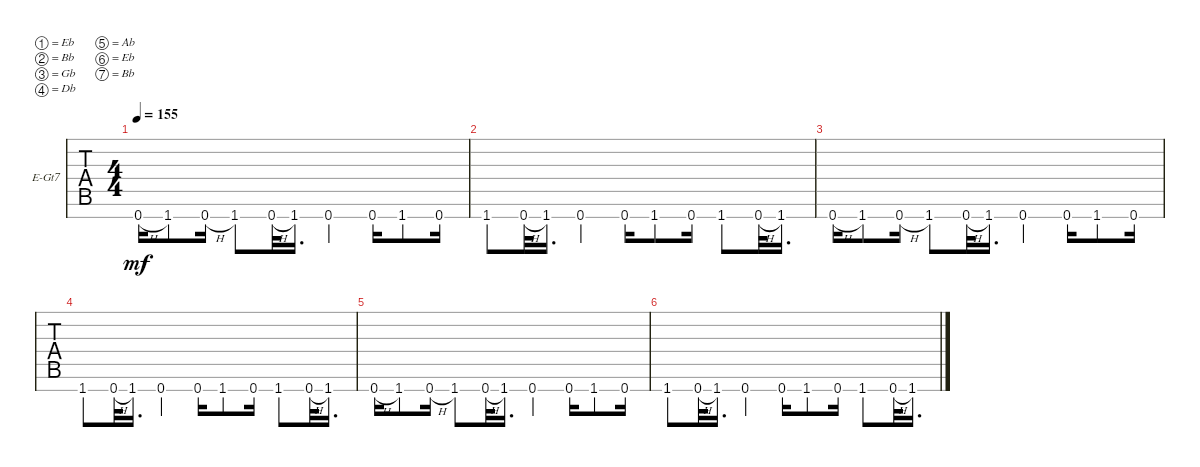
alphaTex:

\defaultSystemsLayout 4
\bracketExtendMode groupsimilarinstruments
\firstSystemTrackNameOrientation horizontal
\otherSystemsTrackNameOrientation horizontal
\track ("Travis Montgomery" "E-Gt7") {instrument distortionguitar}
\staff {tabs}
\tuning (Eb4 Bb3 Gb3 Db3 Ab2 Eb2 Bb1)
\ts (4 4)
\tempo 155
\clef g2
\ks c
0.7{h}.16{dy mf} 1.7.8 0.7{h}.16 1.7.8 0.7{h}.32 1.7.16{d} 0.7.4 0.7.16 1.7.8 0.7.16 |
1.7.8 0.7{h}.32 1.7.16{d} 0.7.4 0.7.16 1.7.8 0.7.16 1.7.8 0.7{h}.32 1.7.16{d} |
0.7{h}.16 1.7.8 0.7{h}.16 1.7.8 0.7{h}.32 1.7.16{d} 0.7.4 0.7.16 1.7.8 0.7.16 |
1.7.8 0.7{h}.32 1.7.16{d} 0.7.4 0.7.16 1.7.8 0.7.16 1.7.8 0.7{h}.32 1.7.16{d} |
0.7{h}.16 1.7.8 0.7{h}.16 1.7.8 0.7{h}.32 1.7.16{d} 0.7.4 0.7.16 1.7.8 0.7.16 |
1.7.8 0.7{h}.32 1.7.16{d} 0.7.4 0.7.16 1.7.8 0.7.16 1.7.8 0.7{h}.32 1.7.16{d}
